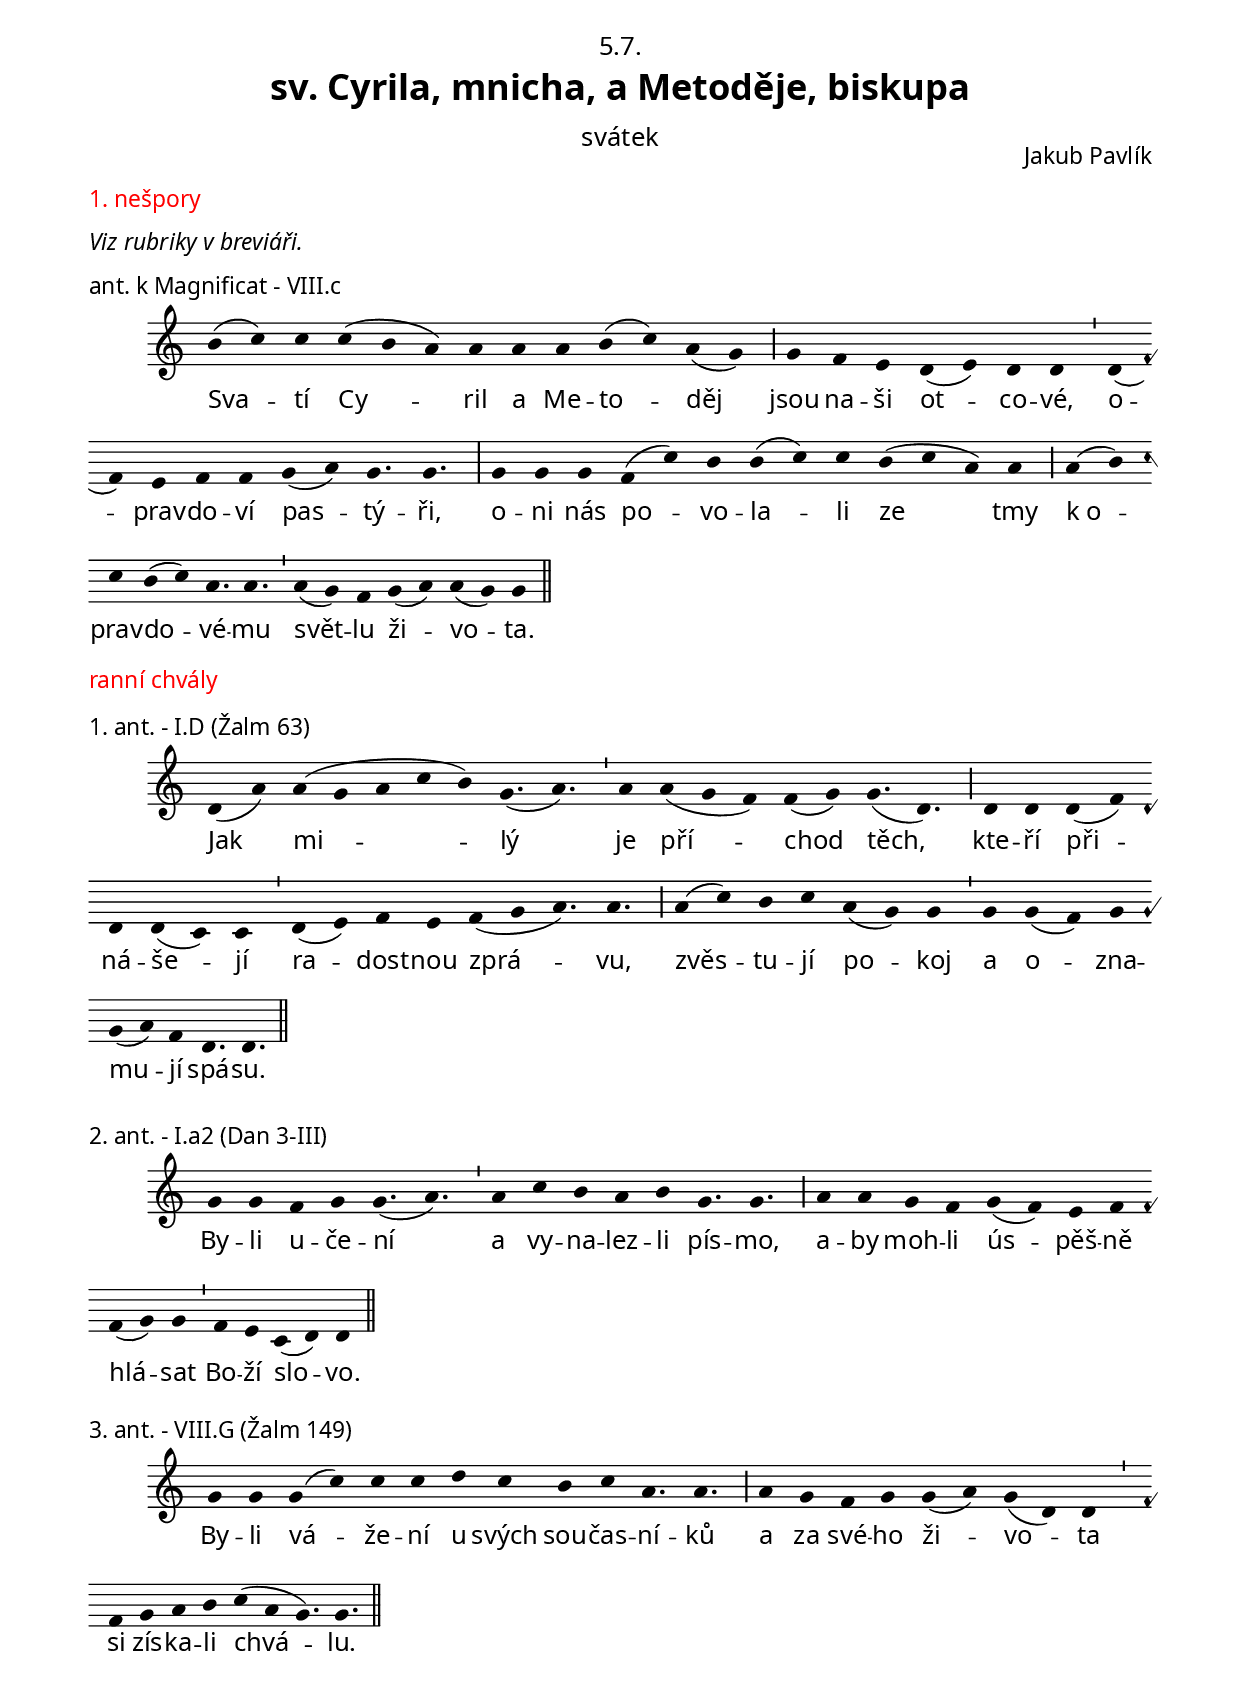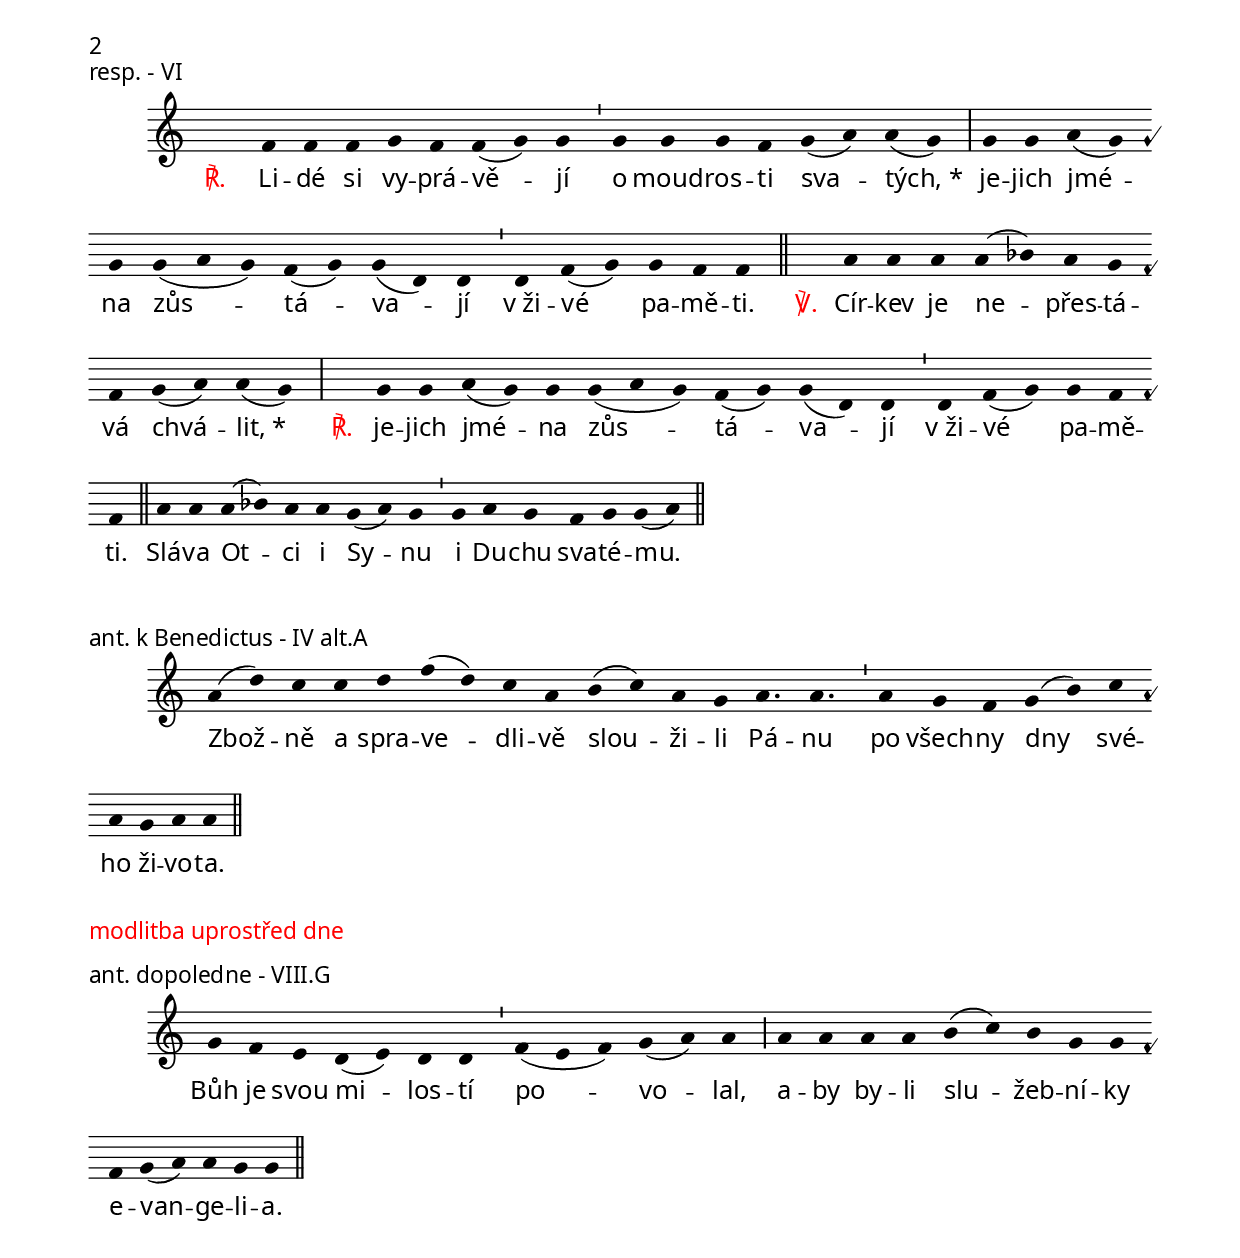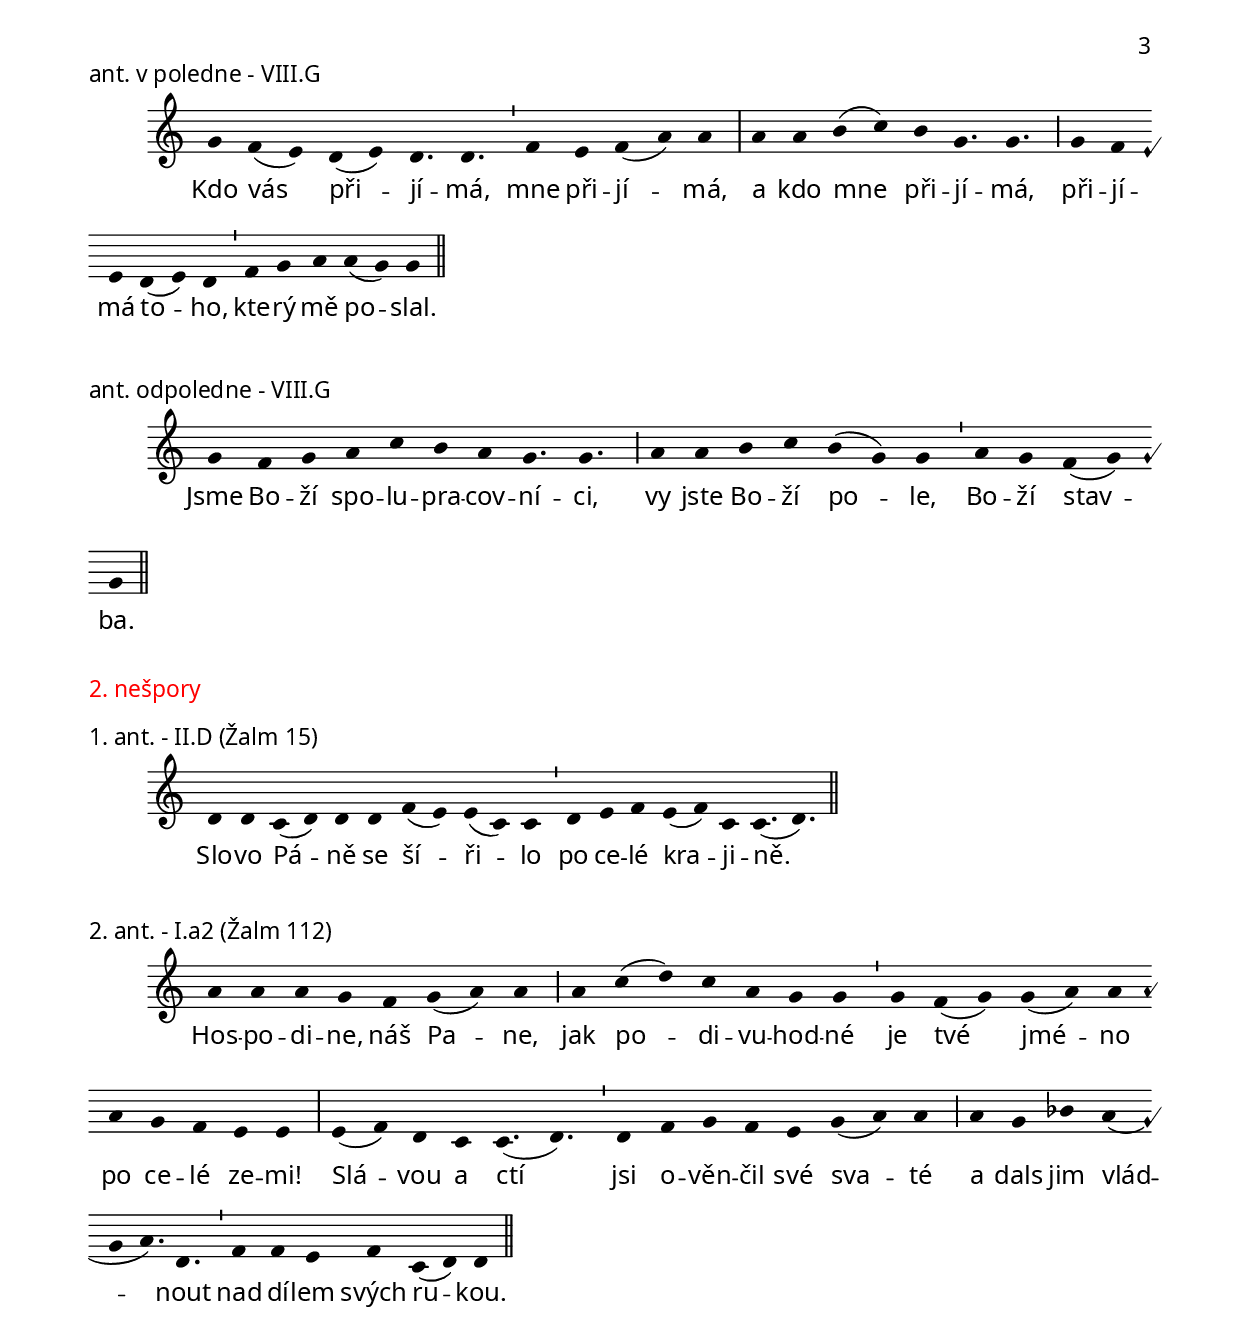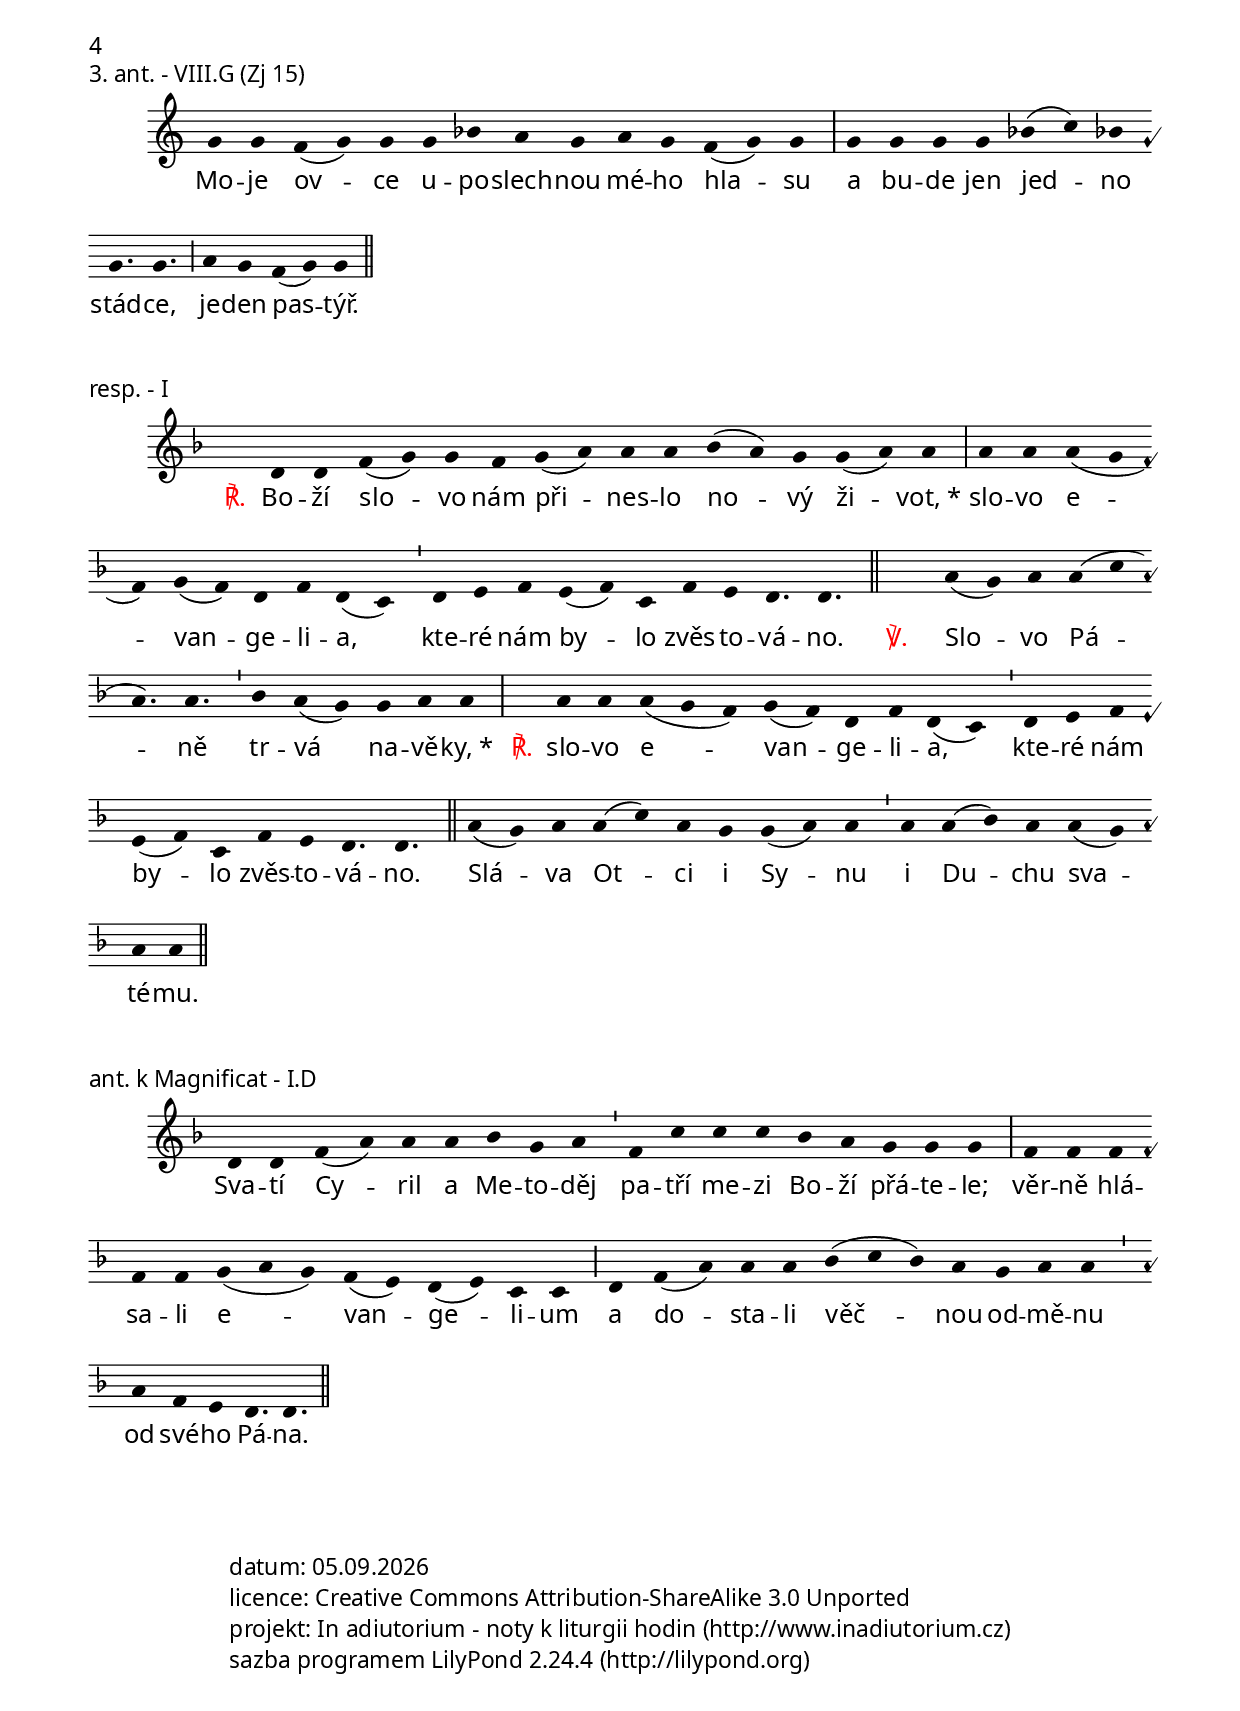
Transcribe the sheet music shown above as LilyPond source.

\version "2.15.40"

\include "../spolecne.ly"
\include "../dilyresponsorii.ly"

\header {
  title = \markup\titleSvatek
            "sv. Cyrila, mnicha, a Metoděje, biskupa"
            svátek
            5.7.
  composer = "Jakub Pavlík"
}

\markup {\nadpisHodinka {"1. nešpory"}}

\markup\italic{Viz rubriky v breviáři.}

\score {
  \relative c'' {
    \choralniRezim
    b( c) c c( b a) a a a b( c) a( g) \barMaior
    g f e d( e) d d \barMin d( f) e f f g( a) g4. g \barMax
    g4 g g f( c') b b( c) c b( c a) a \barMaior
    a( b) c b( c) a4. a \barMin a4( g) f g( a) a( g) g \barFinalis 
  }
  \addlyrics {
    Sva -- tí Cy -- ril a Me -- to -- děj
    jsou na -- ši ot -- co -- vé,
    o -- prav -- do -- ví pas -- tý -- ři,
    o -- ni nás po -- vo -- la -- li ze tmy 
    k_o -- prav -- do -- vé -- mu svět -- lu ži -- vo -- ta.
  }
  \header {
    quid = "ant. k Magnificat"
    modus = "VIII"
    differentia = "c" 
    psalmus = ""
    id = ""
    piece = \markup {\sestavTitulekBezZalmu}
  }
}

\markup {\nadpisHodinka {"ranní chvály"}}

\score {
  \relative c' {
    \choralniRezim
    d4( a') a( g a c b) g4.( a) \barMin
    a4 a( g f) f( g) g4.( d) \barMaior
    d4 d d( f) d d( c) c \barMin d( e) f e f( g a4.) a \barMaior
    a4( c) b c a( g) g \barMin
    g g( f) g g( a) f d4. d \barFinalis
  }
  \addlyrics {
    Jak mi -- lý 
    je pří -- chod těch,
    kte -- ří při -- ná -- še -- jí ra -- dost -- nou zprá -- vu,
    zvěs -- tu -- jí po -- koj 
    a o -- zna -- mu -- jí spá -- su.
  }
  \header {
    quid = "1. ant."
    modus = "I"
    differentia = "D" 
    psalmus = "Žalm 63"
    id = ""
    piece = \markup {\sestavTitulek}
  }
}

\score {
  \relative c'' {
    \choralniRezim
    g4 g f g g4.( a) \barMin a4 c b a b g4. g \barMaior
    a4 a g f g( f) e f f( g) g \barMin f e c( d) d \barFinalis
  }
  \addlyrics {
    By -- li u -- če -- ní a vy -- na -- lez -- li pís -- mo,
    a -- by moh -- li ús -- pěš -- ně hlá -- sat Bo -- ží slo -- vo.
  }
  \header {
    quid = "2. ant."
    modus = "I"
    differentia = "a2" 
    psalmus = "Dan 3-III"
    id = ""
    piece = \markup {\sestavTitulek}
  }
}

% Tahle antifona me obzvlast stve:
% co ma lidska slava spolecneho s Bozim kralovstvim?
\score {
  \relative c'' {
    \choralniRezim
    g4 g g( c) c c d c b c a4. a \barMaior
    a4 g f g g( a) g( d) d \barMin f g a b c( a g4.) g \barFinalis
  }
  \addlyrics {
    By -- li vá -- že -- ní u svých sou -- čas -- ní -- ků
    a za své -- ho ži -- vo -- ta si zís -- ka -- li chvá -- lu.
  }
  \header {
    quid = "3. ant."
    modus = "VIII"
    differentia = "G" 
    psalmus = "Žalm 149"
    id = ""
    piece = \markup {\sestavTitulek}
  }
}

\pageBreak % ZLOM

\score {
  \relative c' {
    \choralniRezim
    
    % R
    \neviditelna f
    f4 f f g f f( g) g \barMin g g g f g( a) a( g) \barMax
    g g a( g) g 
    g( a g) f( g) g( d) d \barMin d f( g) g f f \barFinalis
    % V
    \neviditelna a
    a4 a a a( bes) a g f g( a) a( g) \barMax
    % R
    \neviditelna a
    g g a( g) g 
    g( a g) f( g) g( d) d \barMin d f( g) g f f \barFinalis
    % Slava
    \respVIdoxologie \barFinalis
  }
  \addlyrics {
    \Response Li -- dé si vy -- prá -- vě -- jí o moud -- ros -- ti sva -- tých,_*
    je -- jich jmé -- na zůs -- tá -- va -- jí v_ži -- vé pa -- mě -- ti.
    \Verse Cír -- kev je ne -- přes -- tá -- vá chvá -- lit,_*
    \Response je -- jich jmé -- na zůs -- tá -- va -- jí v_ži -- vé pa -- mě -- ti.
    \textRespDoxologie
  }
  \header {
    quid = "resp."
    modus = "VI"
    id = ""
    piece = \markup {\sestavTitulekResp}
  }
}

\score {
  \relative c'' {
    \choralniRezim
    a4( d) c c d f( d) c a b( c) a g a4. a \barMin
    a4 g f g( b) c a g a a \barFinalis
  }
  \addlyrics {
    Zbož -- ně a spra -- ve -- dli -- vě slou -- ži -- li Pá -- nu
    po všech -- ny dny své -- ho ži -- vo -- ta.
  }
  \header {
    quid = "ant. k Benedictus"
    modus = "IV alt"
    differentia = "A" 
    psalmus = ""
    id = ""
    piece = \markup {\sestavTitulekBezZalmu}
  }
}

\markup {\nadpisHodinka {"modlitba uprostřed dne"}}

% Tri antifony na spolecne hudebni "tema", jestli se tomu
% tak da rict :)

\score {
  \relative c'' {
    \choralniRezim
    g f e d( e) d d \barMin f( e f) g( a) a \barMaior
    a a a a b( c) b g g f g( a) a g g \barFinalis
  }
  \addlyrics {
    Bůh je svou mi -- los -- tí po -- vo -- lal,
    a -- by by -- li slu -- žeb -- ní -- ky e -- van -- ge -- li -- a.
  }
  \header {
    quid = "ant. dopoledne"
    modus = "VIII"
    differentia = "G" 
    psalmus = ""
    id = ""
    piece = \markup {\sestavTitulekBezZalmu}
  }
}

\score {
  \relative c'' {
    \choralniRezim
    g f( e) d( e) d4. d \barMin f4 e f( a) a \barMax
    a a b( c) b g4. g \barMaior
    g4 f e d( e) d \barMin f g a a( g) g \barFinalis
  }
  \addlyrics {
    Kdo vás při -- jí -- má, mne při -- jí -- má,
    a kdo mne při -- jí -- má, 
    při -- jí -- má to -- ho, kte -- rý mě po -- slal.
  }
  \header {
    quid = "ant. v poledne"
    modus = "VIII"
    differentia = "G" 
    psalmus = ""
    id = ""
    piece = \markup {\sestavTitulekBezZalmu}
  }
}

\score {
  \relative c'' {
    \choralniRezim
    g4 f g a c b a g4. g \barMaior
    a4 a b c b( g) g \barMin a g f( g) g \barFinalis
  }
  \addlyrics {
    Jsme Bo -- ží spo -- lu -- pra -- cov -- ní -- ci,
    vy jste Bo -- ží po -- le, Bo -- ží stav -- ba.
  }
  \header {
    quid = "ant. odpoledne"
    modus = "VIII"
    differentia = "G" 
    psalmus = ""
    id = ""
    piece = \markup {\sestavTitulekBezZalmu}
  }
}

\markup {\nadpisHodinka {"2. nešpory"}}

\score {
  \relative c' {
    \choralniRezim
    d4 d c( d) d d f( e) e( c) c \barMin
    d e f e( f) c c4.( d) \barFinalis
  }
  \addlyrics {
    Slo -- vo Pá -- ně se ší -- ři -- lo
    po ce -- lé kra -- ji -- ně.
  }
  \header {
    quid = "1. ant."
    modus = "II"
    differentia = "D" 
    psalmus = "Žalm 15"
    id = ""
    piece = \markup {\sestavTitulek}
  }
}

\score {
  \relative c'' {
    \choralniRezim
    a4 a a g f g( a) a \barMaior
    a c( d) c a g g \barMin g f( g) g( a) a a g f e e \barMax
    
    e( f) d c c4.( d) \barMin d4 f g f e g( a) a \barMaior
    a g bes a( g a4.) d, \barMin f4 f e f c( d) d \barFinalis
  }
  \addlyrics {
    Hos -- po -- di -- ne, náš Pa -- ne,
    jak po -- di -- vu -- hod -- né je tvé jmé -- no po ce -- lé ze -- mi!
    
    Slá -- vou a ctí jsi o -- věn -- čil své sva -- té
    a dals jim vlád -- nout nad dí -- lem svých ru -- kou.
  }
  \header {
    quid = "2. ant."
    modus = "I"
    differentia = "a2" 
    psalmus = "Žalm 112"
    id = ""
    piece = \markup {\sestavTitulek}
  }
}

\pageBreak % ZLOM

\score {
  \relative c'' {
    \choralniRezim
    g4 g f( g) g g bes a g a g f( g) g \barMax
    g g g g bes( c) bes g4. g \barMaior
    a4 g f( g) g \barFinalis
  }
  \addlyrics {
    Mo -- je ov -- ce u -- po -- slech -- nou mé -- ho hla -- su
    a bu -- de jen jed -- no stád -- ce, 
    je -- den pas -- týř.
  }
  \header {
    quid = "3. ant."
    modus = "VIII"
    differentia = "G" 
    psalmus = "Zj 15"
    id = ""
    piece = \markup {\sestavTitulek}
  }
}

\score {
  \relative c' {
    \choralniRezim
    \key f \major
    % R
    \neviditelna d
    d4 d f( g) g f g( a) a a bes( a) g g( a) a \barMax
    a a a( g f) g( f) d f d( c) \barMin
    d e f e( f) c f e d4. d \barFinalis
    % V
    \neviditelna a
    a'4( g) a a( c a4.) a \barMin bes4 a( g) g a a \barMax
    % R
    \neviditelna a
    a a a( g f) g( f) d f d( c) \barMin
    d e f e( f) c f e d4. d \barFinalis
    % Slava
    a'4( g) a a( c) a g g( a) a \barMin a a( bes) a a( g) a a \barFinalis
  }
  \addlyrics {
    \Response Bo -- ží slo -- vo nám při -- nes -- lo no -- vý ži -- vot,_*
    slo -- vo e -- van -- ge -- li -- a, kte -- ré nám by -- lo zvěs -- to -- vá -- no.
    \Verse Slo -- vo Pá -- ně tr -- vá na -- vě -- ky,_*
    \Response slo -- vo e -- van -- ge -- li -- a, kte -- ré nám by -- lo zvěs -- to -- vá -- no.
    \textRespDoxologie
  }
  \header {
    quid = "resp."
    modus = "I"
    id = ""
    piece = \markup {\sestavTitulekResp}
  }
}

\score {
  \relative c' {
    \choralniRezim
    \key f \major
    d4 d f( a) a a bes g a \barMin
    f c' c c bes a g g g \barMax
    f f f f f g( a g) f( e) d( e) c c \barMaior
    d f( a) a a bes( c bes) a g a a \barMin
    a f e d4. d \barFinalis
  }
  \addlyrics {
    Sva -- tí Cy -- ril a Me -- to -- děj
    pa -- tří me -- zi Bo -- ží přá -- te -- le;
    věr -- ně hlá -- sa -- li e -- van -- ge -- li -- um
    a do -- sta -- li věč -- nou od -- mě -- nu
    od své -- ho Pá -- na.
  }
  \header {
    quid = "ant. k Magnificat"
    modus = "I"
    differentia = "D" 
    psalmus = ""
    id = ""
    piece = \markup {\sestavTitulekBezZalmu}
  }
}